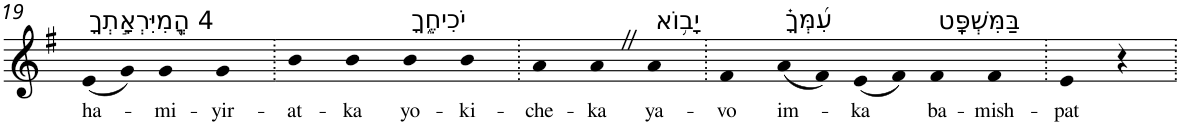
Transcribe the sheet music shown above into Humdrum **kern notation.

**kern	**text
*part1	*part1
*staff1	*staff1
*I"Piano	*
*I'Pno	*
!!LO:PB:g=z
*clefG2	*
*k[f#]	*
*G:	*
=19	=19
!LO:TX:a:t=4 הֲֽ֭מִיִּרְאָ֣תְךָ	!
!	!LO:LY:b
(8e	ha-
8g)	.
!	!LO:LY:b
4g	-mi-
!	!LO:LY:b
4g	-yir-
=20.	=20.
!	!LO:LY:b
4b	-at-
!	!LO:LY:b
4b	-ka
!LO:TX:a:t=יֹכִיחֶ֑ךָ	!
!	!LO:LY:b
4b	yo-
!	!LO:LY:b
4b	-ki-
=21.	=21.
!	!LO:LY:b
4a	-che-
!	!LO:LY:b
4aZ	-ka
!LO:TX:a:t=יָב֥וֹא	!
!	!LO:LY:b
4a	ya-
=22.	=22.
!	!LO:LY:b
4f#	-vo
!LO:TX:a:t=עִ֝מְּךָ֗	!
!	!LO:LY:b
(8a	im-
8f#)	.
!	!LO:LY:b
(8e	-ka
8f#)	.
!LO:TX:a:t=בַּמִּשְׁפָּֽט	!
!	!LO:LY:b
4f#	ba-
!	!LO:LY:b
4f#	-mish-
=23.	=23.
!	!LO:LY:b
4e	-pat
4r	.
=.	=.
*-	*-
